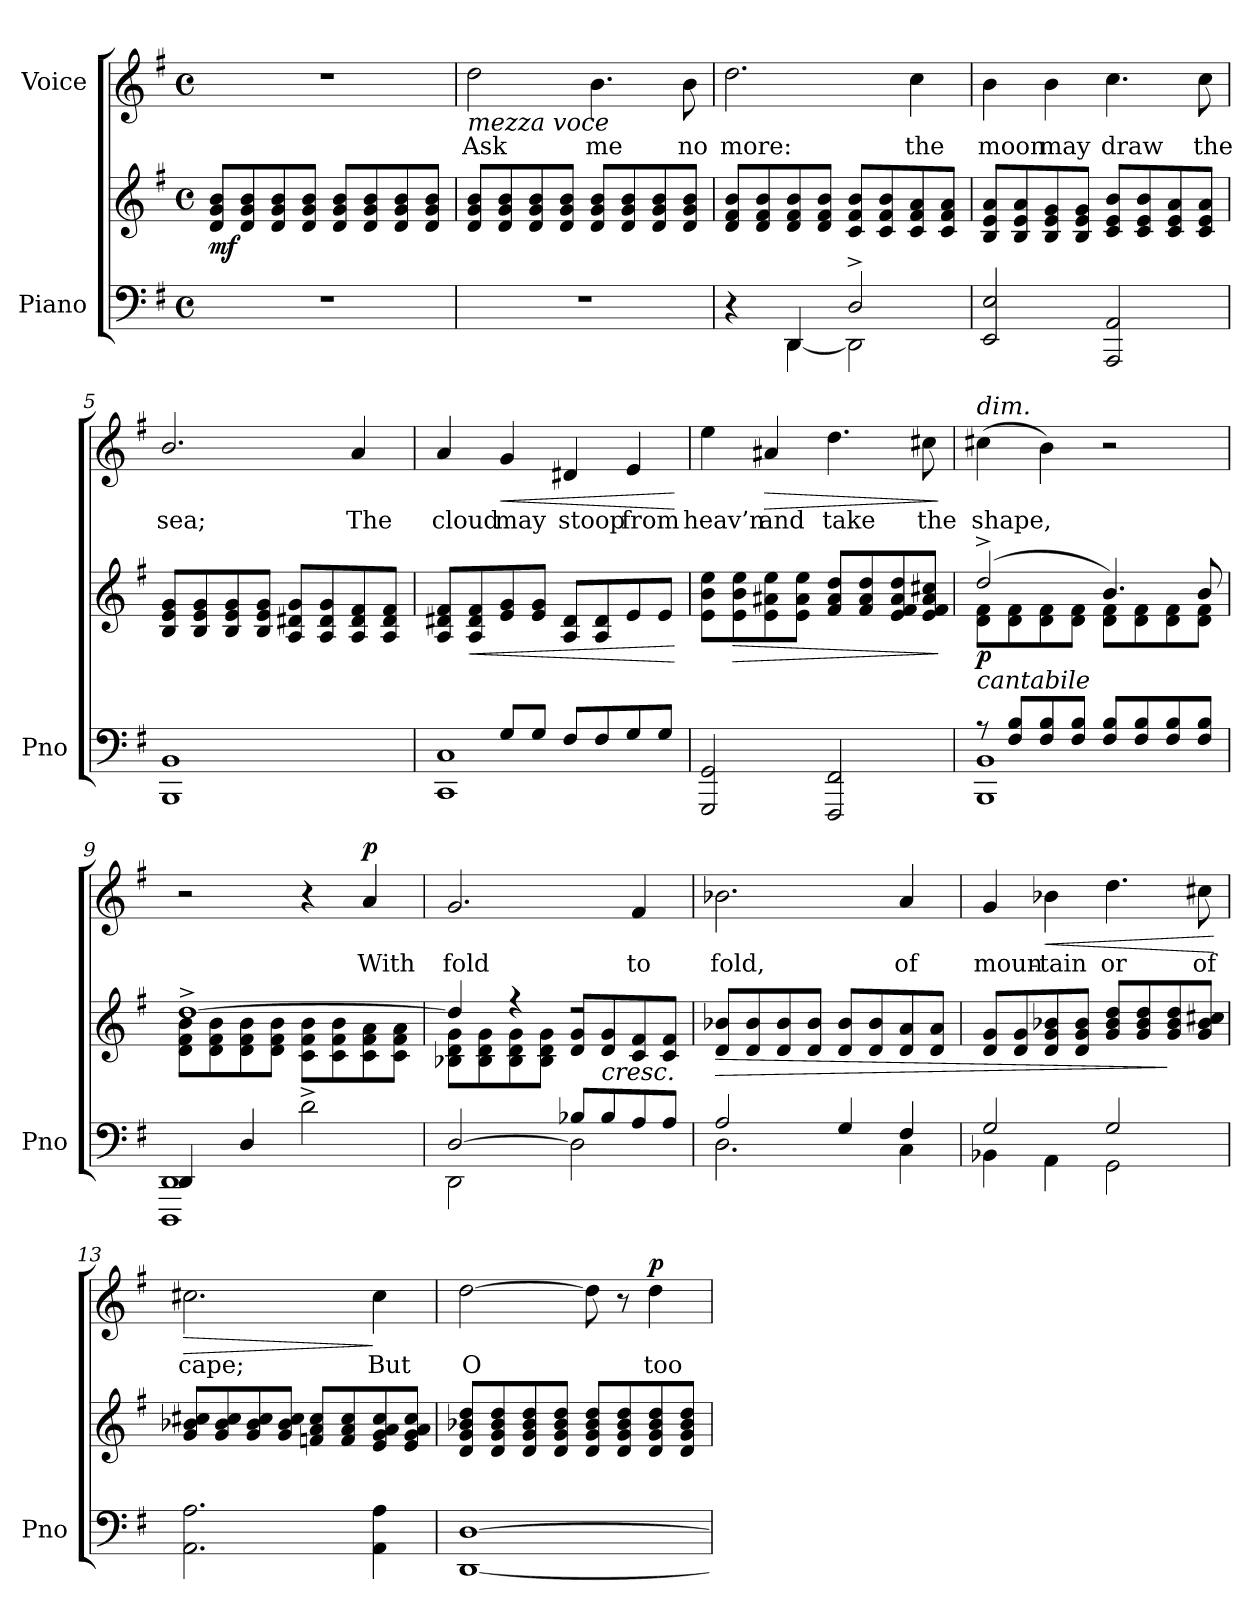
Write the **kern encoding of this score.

**kern	**kern	**dynam	**kern	**text	**dynam
*part2	*part2	*part2	*part1	*part1	*part1
*staff3	*staff2	*staff2/3	*staff1	*staff1	*staff1
*I"Piano	*	*	*I"Voice	*	*
*I'Pno	*	*	*	*	*
*clefF4	*clefG2	*	*clefG2	*	*
*k[f#]	*k[f#]	*	*k[f#]	*	*
*M4/4	*M4/4	*	*M4/4	*	*
*met(c)	*met(c)	*	*met(c)	*	*
=1	=1	=1	=1	=1	=1
!	!	!LO:DY:b	!	!	!
1r	8d/ 8g/ 8b/L	mf	1r	.	.
.	8d/ 8g/ 8b/	.	.	.	.
.	8d/ 8g/ 8b/	.	.	.	.
.	8d/ 8g/ 8b/J	.	.	.	.
.	8d/ 8g/ 8b/L	.	.	.	.
.	8d/ 8g/ 8b/	.	.	.	.
.	8d/ 8g/ 8b/	.	.	.	.
.	8d/ 8g/ 8b/J	.	.	.	.
=2	=2	=2	=2	=2	=2
!	!	!	!LO:TX:b:i:t=mezza voce	!	!
!	!	!	!	!LO:LY:b	!
1r	8d/ 8g/ 8b/L	.	2dd\	Ask	.
.	8d/ 8g/ 8b/	.	.	.	.
.	8d/ 8g/ 8b/	.	.	.	.
.	8d/ 8g/ 8b/J	.	.	.	.
!	!	!	!	!LO:LY:b	!
.	8d/ 8g/ 8b/L	.	4.b\	me	.
.	8d/ 8g/ 8b/	.	.	.	.
.	8d/ 8g/ 8b/	.	.	.	.
!	!	!	!	!LO:LY:b	!
.	8d/ 8g/ 8b/J	.	8b\	no	.
=3	=3	=3	=3	=3	=3
*^	*	*	*	*	*
!	!	!	!	!	!LO:LY:b	!
4r	4ryy	8d/ 8f#/ 8b/L	.	2.dd\	more:	.
.	.	8d/ 8f#/ 8b/	.	.	.	.
4DD/	[4DD\	8d/ 8f#/ 8b/	.	.	.	.
.	.	8d/ 8f#/ 8b/J	.	.	.	.
2D^/	2DD\]	8c/ 8f#/ 8b/L	.	.	.	.
.	.	8c/ 8f#/ 8b/	.	.	.	.
!	!	!	!	!	!LO:LY:b	!
.	.	8c/ 8f#/ 8a/	.	4cc\	the	.
.	.	8c/ 8f#/ 8a/J	.	.	.	.
*v	*v	*	*	*	*	*
!!LO:LB:g=z
=4	=4	=4	=4	=4	=4
!	!	!	!	!LO:LY:b	!
2EE/ 2E/	8B/ 8e/ 8a/L	.	4b\	moon	.
.	8B/ 8e/ 8a/	.	.	.	.
!	!	!	!	!LO:LY:b	!
.	8B/ 8e/ 8g/	.	4b\	may	.
.	8B/ 8e/ 8g/J	.	.	.	.
!	!	!	!	!LO:LY:b	!
2AAA/ 2AA/	8c/ 8e/ 8b/L	.	4.cc\	draw	.
.	8c/ 8e/ 8b/	.	.	.	.
.	8c/ 8e/ 8a/	.	.	.	.
!	!	!	!	!LO:LY:b	!
.	8c/ 8e/ 8a/J	.	8cc\	the	.
=5	=5	=5	=5	=5	=5
!	!	!	!	!LO:LY:b	!
1BBB 1BB	8B/ 8e/ 8g/L	.	2.b/	sea;	.
.	8B/ 8e/ 8g/	.	.	.	.
.	8B/ 8e/ 8g/	.	.	.	.
.	8B/ 8e/ 8g/J	.	.	.	.
.	8A/ 8d#X/ 8g/L	.	.	.	.
.	8A/ 8d#/ 8g/	.	.	.	.
!	!	!	!	!LO:LY:b	!
.	8A/ 8d#/ 8f#/	.	4a/	The	.
.	8A/ 8d#/ 8f#/J	.	.	.	.
=6	=6	=6	=6	=6	=6
*^	*^	*	*	*	*
!	!	!	!	!	!	!LO:LY:b	!
4ryy	1CC 1C	8A/ 8d#X/ 8f#/L	4ryy	.	4a/	cloud	.
!	!	!	!	!LO:HP:b	!	!	!
.	.	8A/ 8d#/ 8f#/	.	<	.	.	.
!	!	!	!	!	!	!LO:LY:b	!LO:HP:b
8G/L	.	8e/ 8g/	2.ryy	.	4g/	may	<
8G/J	.	8e/ 8g/J	.	.	.	.	.
!	!	!	!	!	!	!LO:LY:b	!
8F#/L	.	8A/ 8d#/L	.	.	4d#X/	stoop	.
8F#/	.	8A/ 8d#/	.	.	.	.	.
!	!	!	!	!	!	!LO:LY:b	!
8G/	.	8e/	.	.	4e/	from	.
8G/J	.	8e/J	.	.	.	.	.
*v	*v	*	*	*	*	*	*
*	*v	*v	*	*	*	*
.	.	[	.	.	[
!!LO:LB:g=z
=7	=7	=7	=7	=7	=7
!	!	!	!	!LO:LY:b	!
2GGG/ 2GG/	8e\ 8b\ 8ee\L	.	4ee\	heav’n	.
!	!	!LO:HP:b	!	!	!
.	8e\ 8b\ 8ee\	>	.	.	.
!	!	!	!	!LO:LY:b	!LO:HP:b
.	8e\ 8a#X\ 8ee\	.	4a#X/	and	>
.	8e\ 8a#\ 8ee\J	.	.	.	.
!	!	!	!	!LO:LY:b	!
2FFF#/ 2FF#/	8f#/ 8a#/ 8dd/L	.	4.dd\	take	.
.	8f#/ 8a#/ 8dd/	.	.	.	.
.	8e/ 8f#/ 8a#/ 8dd/	.	.	.	.
!	!	!	!	!LO:LY:b	!
.	8e/ 8f#/ 8a#/ 8cc#X/J	.	8cc#X\	the	.
.	.	]	.	.	]
=8	=8	=8	=8	=8	=8
*^	*^	*	*	*	*
!	!	!	!	!	!LO:TX:a:i:t=dim.	!	!
!	!	!LO:TX:b:i:t=cantabile	!	!	!	!	!
!	!	!	!	!LO:DY:b	!	!LO:LY:b	!
8r	1BBB 1BB	(2dd^/	8d\ 8f#\L	p	(4cc#X\	shape,	.
8F#/ 8B/L	.	.	8d\ 8f#\	.	.	.	.
8F#/ 8B/	.	.	8d\ 8f#\	.	4b\)	.	.
8F#/ 8B/J	.	.	8d\ 8f#\J	.	.	.	.
8F#/ 8B/L	.	4.b/)	8d\ 8f#\L	.	2r	.	.
8F#/ 8B/	.	.	8d\ 8f#\	.	.	.	.
8F#/ 8B/	.	.	8d\ 8f#\	.	.	.	.
8F#/ 8B/J	.	8b/	8d\ 8f#\J	.	.	.	.
=9	=9	=9	=9	=9	=9	=9	=9
4DD/	1DDD 1DD	[1dd^	8d\ 8f#\ 8b\L	.	2r	.	.
.	.	.	8d\ 8f#\ 8b\	.	.	.	.
4D/	.	.	8d\ 8f#\ 8b\	.	.	.	.
.	.	.	8d\ 8f#\ 8b\J	.	.	.	.
2d^>\	.	.	8c\ 8f#\ 8b\L	.	4r	.	.
.	.	.	8c\ 8f#\ 8b\	.	.	.	.
!	!	!	!	!	!	!LO:LY:b	!LO:DY:a
.	.	.	8c\ 8f#\ 8a\	.	4a/	With	p
.	.	.	8c\ 8f#\ 8a\J	.	.	.	.
!!LO:PB:g=z
=10	=10	=10	=10	=10	=10	=10	=10
!	!	!	!	!	!	!LO:LY:b	!
[2D/	2DD\	4dd/]	8B-X\ 8d\ 8g\L	.	2.g/	fold	.
.	.	.	8B-\ 8d\ 8g\	.	.	.	.
.	.	4r	8B-\ 8d\ 8g\	.	.	.	.
.	.	.	8B-\ 8d\ 8g\J	.	.	.	.
8B-X/L	2D\]	2r	8d/ 8g/L	.	.	.	.
!	!	!	!	!LO:HP:b	!	!	!
8B-/	.	.	8d/ 8g/	<	.	.	.
!	!	!	!	!	!	!LO:LY:b	!
8A/	.	.	8c/ 8f#/	.	4f#/	to	.
8A/J	.	.	8c/ 8f#/J	.	.	.	.
=11	=11	=11	=11	=11	=11	=11	=11
!	!	!	!	!LO:HP:b	!	!LO:LY:b	!
*	*	*v	*v	*	*	*	*
2A/	2.D\	8d/ 8b-X/L	>	2.b-X\	fold,	.
.	.	8d/ 8b-/	.	.	.	.
.	.	8d/ 8b-/	.	.	.	.
.	.	8d/ 8b-/J	[	.	.	.
4G/	.	8d/ 8b-/L	.	.	.	.
.	.	8d/ 8b-/	.	.	.	.
!	!	!	!	!	!LO:LY:b	!
4F#/	4C\	8d/ 8a/	.	4a/	of	.
.	.	8d/ 8a/J	.	.	.	.
=12	=12	=12	=12	=12	=12	=12
!	!	!	!	!	!LO:LY:b	!
2G/	4BB-X\	8d/ 8g/L	.	4g/	moun-	.
.	.	8d/ 8g/	.	.	.	.
!	!	!	!	!	!LO:LY:b	!LO:HP:b
.	4AA\	8d/ 8g/ 8b-X/	.	4b-X\	-tain	<
.	.	8d/ 8g/ 8b-/J	.	.	.	.
!	!	!	!	!	!LO:LY:b	!
2G/	2GG\	8g/ 8b-/ 8dd/L	.	4.dd\	or	.
.	.	8g/ 8b-/ 8dd/	.	.	.	.
.	.	8g/ 8b-/ 8dd/	]	.	.	.
!	!	!	!	!	!LO:LY:b	!
.	.	8g/ 8b-/ 8cc#X/J	.	8cc#X\	of	.
*v	*v	*	*	*	*	*
.	.	.	.	.	[
!!LO:LB:g=z
=13	=13	=13	=13	=13	=13
!	!	!	!	!LO:LY:b	!LO:HP:b
2.AA\ 2.A\	8g/ 8b-X/ 8cc#X/L	.	2.cc#X\	cape;	>
.	8g/ 8b-/ 8cc#/	.	.	.	.
.	8g/ 8b-/ 8cc#/	.	.	.	.
.	8g/ 8b-/ 8cc#/J	.	.	.	.
.	8fn/ 8a/ 8cc#/L	.	.	.	.
.	8f/ 8a/ 8cc#/	.	.	.	.
!	!	!	!	!LO:LY:b	!
4AA\ 4A\	8e/ 8g/ 8a/ 8cc#/	.	4cc#\	But	]
.	8e/ 8g/ 8a/ 8cc#/J	.	.	.	.
=14	=14	=14	=14	=14	=14
!	!	!	!	!LO:LY:b	!
[1DD [1D	8d/ 8g/ 8b-X/ 8dd/L	.	[2dd\	O	.
.	8d/ 8g/ 8b-/ 8dd/	.	.	.	.
.	8d/ 8g/ 8b-/ 8dd/	.	.	.	.
.	8d/ 8g/ 8b-/ 8dd/J	.	.	.	.
.	8d/ 8g/ 8b-/ 8dd/L	.	8dd\]	.	.
.	8d/ 8g/ 8b-/ 8dd/	.	8r	.	.
!	!	!	!	!LO:LY:b	!LO:DY:a
.	8d/ 8g/ 8b-/ 8dd/	.	4dd\	too	p
.	8d/ 8g/ 8b-/ 8dd/J	.	.	.	.
=	=	=	=	=	=
*-	*-	*-	*-	*-	*-
